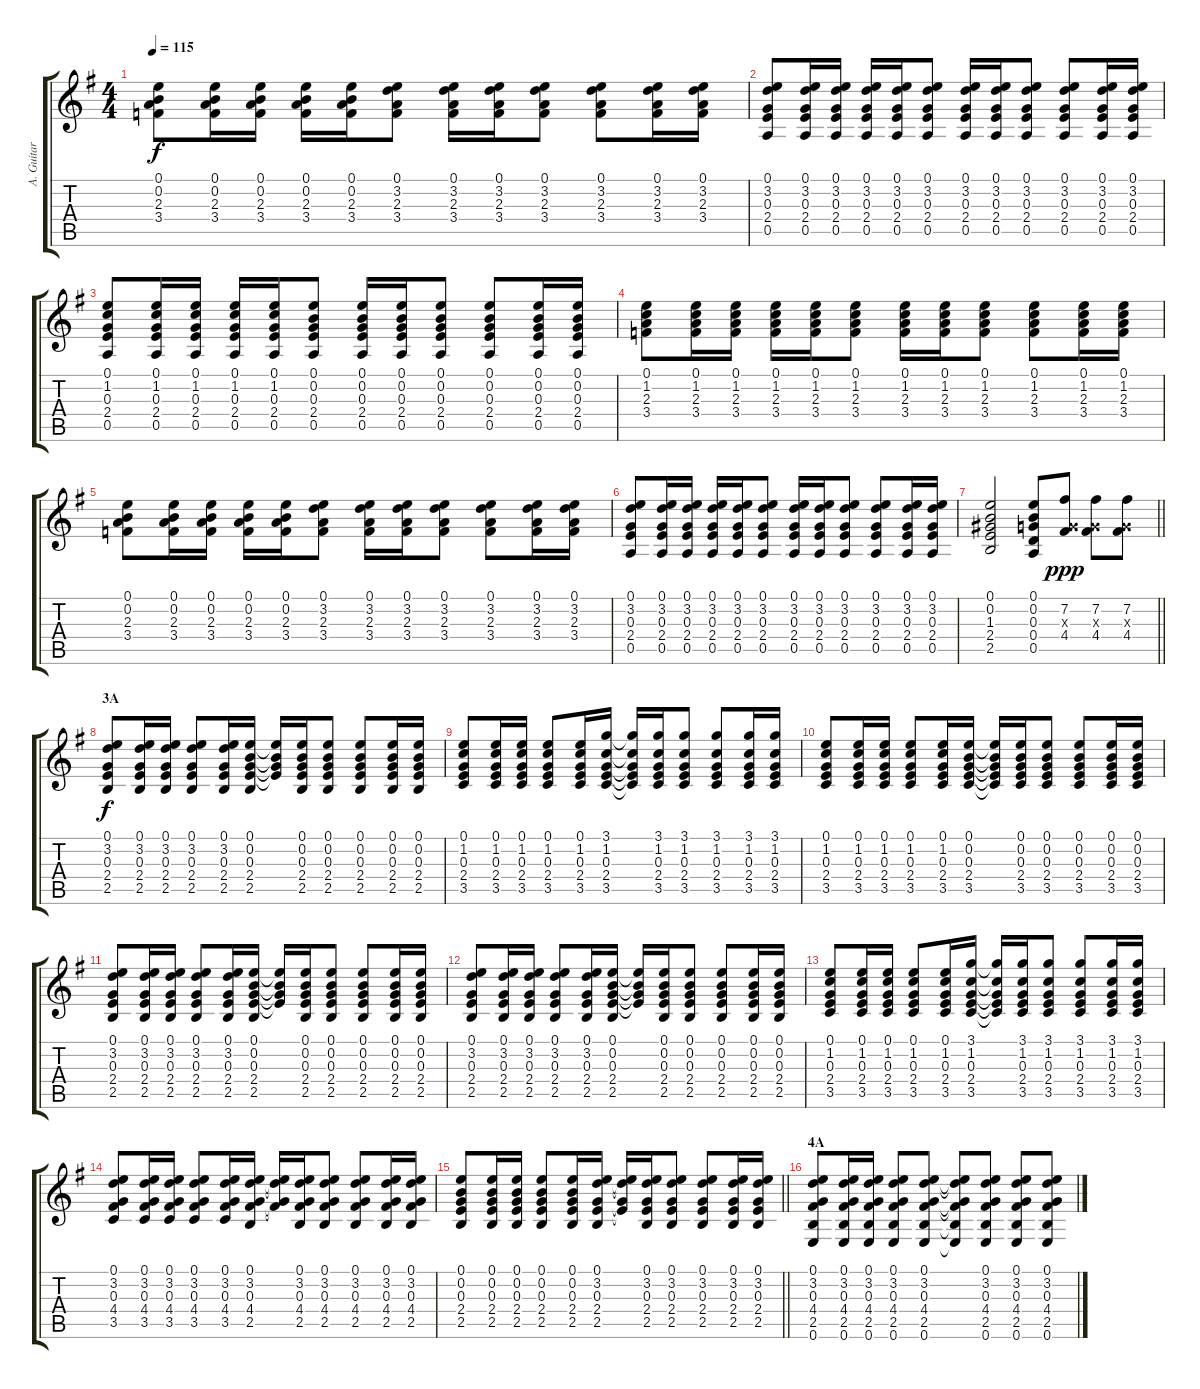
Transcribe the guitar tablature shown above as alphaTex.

\track ("A. Guitar II" "A. Guitar ") {instrument acousticguitarsteel}
\staff {score tabs}
\tuning (E4 B3 G3 D3 A2 E2) {hide}
\ts (4 4)
\tempo 115
\clef g2
\ks g
(0.1 0.2 2.3 3.4).8{dy f} (0.1 0.2 2.3 3.4).16 (0.1 0.2 2.3 3.4).16 (0.1 0.2 2.3 3.4).16 (0.1 0.2 2.3 3.4).16 (0.1 3.2 2.3 3.4).8 (0.1 3.2 2.3 3.4).16 (0.1 3.2 2.3 3.4).16 (0.1 3.2 2.3 3.4).8 (0.1 3.2 2.3 3.4).8 (0.1 3.2 2.3 3.4).16 (0.1 3.2 2.3 3.4).16 |
(0.1 3.2 0.3 2.4 0.5).8 (0.1 3.2 0.3 2.4 0.5).16 (0.1 3.2 0.3 2.4 0.5).16 (0.1 3.2 0.3 2.4 0.5).16 (0.1 3.2 0.3 2.4 0.5).16 (0.1 3.2 0.3 2.4 0.5).8 (0.1 3.2 0.3 2.4 0.5).16 (0.1 3.2 0.3 2.4 0.5).16 (0.1 3.2 0.3 2.4 0.5).8 (0.1 3.2 0.3 2.4 0.5).8 (0.1 3.2 0.3 2.4 0.5).16 (0.1 3.2 0.3 2.4 0.5).16 |
(0.1 1.2 0.3 2.4 0.5).8 (0.1 1.2 0.3 2.4 0.5).16 (0.1 1.2 0.3 2.4 0.5).16 (0.1 1.2 0.3 2.4 0.5).16 (0.1 1.2 0.3 2.4 0.5).16 (0.1 0.2 0.3 2.4 0.5).8 (0.1 0.2 0.3 2.4 0.5).16 (0.1 0.2 0.3 2.4 0.5).16 (0.1 0.2 0.3 2.4 0.5).8 (0.1 0.2 0.3 2.4 0.5).8 (0.1 0.2 0.3 2.4 0.5).16 (0.1 0.2 0.3 2.4 0.5).16 |
(0.1 1.2 2.3 3.4).8 (0.1 1.2 2.3 3.4).16 (0.1 1.2 2.3 3.4).16 (0.1 1.2 2.3 3.4).16 (0.1 1.2 2.3 3.4).16 (0.1 1.2 2.3 3.4).8 (0.1 1.2 2.3 3.4).16 (0.1 1.2 2.3 3.4).16 (0.1 1.2 2.3 3.4).8 (0.1 1.2 2.3 3.4).8 (0.1 1.2 2.3 3.4).16 (0.1 1.2 2.3 3.4).16 |
(0.1 0.2 2.3 3.4).8 (0.1 0.2 2.3 3.4).16 (0.1 0.2 2.3 3.4).16 (0.1 0.2 2.3 3.4).16 (0.1 0.2 2.3 3.4).16 (0.1 3.2 2.3 3.4).8 (0.1 3.2 2.3 3.4).16 (0.1 3.2 2.3 3.4).16 (0.1 3.2 2.3 3.4).8 (0.1 3.2 2.3 3.4).8 (0.1 3.2 2.3 3.4).16 (0.1 3.2 2.3 3.4).16 |
(0.1 3.2 0.3 2.4 0.5).8 (0.1 3.2 0.3 2.4 0.5).16 (0.1 3.2 0.3 2.4 0.5).16 (0.1 3.2 0.3 2.4 0.5).16 (0.1 3.2 0.3 2.4 0.5).16 (0.1 3.2 0.3 2.4 0.5).8 (0.1 3.2 0.3 2.4 0.5).16 (0.1 3.2 0.3 2.4 0.5).16 (0.1 3.2 0.3 2.4 0.5).8 (0.1 3.2 0.3 2.4 0.5).8 (0.1 3.2 0.3 2.4 0.5).16 (0.1 3.2 0.3 2.4 0.5).16 |
\barLineRight lightlight
(0.1 0.2 1.3 2.4 2.5).2 (0.1 0.2 0.3 0.4 0.5).8 (7.2 0.3{x} 4.4).8{dy ppp} (7.2 0.3{x} 4.4).8 (7.2 0.3{x} 4.4).8 |
\section ("" "3A")
(0.1 3.2 0.3 2.4 2.5).8{dy f} (0.1 3.2 0.3 2.4 2.5).16 (0.1 3.2 0.3 2.4 2.5).16 (0.1 3.2 0.3 2.4 2.5).8 (0.1 3.2 0.3 2.4 2.5).16 (0.1 0.2 0.3 2.4 2.5).16 (0.1{t} 0.2{t} 0.3{t} 2.4{t}).16 (0.1 0.2 0.3 2.4 2.5).16 (0.1 0.2 0.3 2.4 2.5).8 (0.1 0.2 0.3 2.4 2.5).8 (0.1 0.2 0.3 2.4 2.5).16 (0.1 0.2 0.3 2.4 2.5).16 |
(0.1 1.2 0.3 2.4 3.5).8 (0.1 1.2 0.3 2.4 3.5).16 (0.1 1.2 0.3 2.4 3.5).16 (0.1 1.2 0.3 2.4 3.5).8 (0.1 1.2 0.3 2.4 3.5).16 (3.1 1.2 0.3 2.4 3.5).16 (3.1{t} 1.2{t} 0.3{t} 2.4{t} 3.5{t}).16 (3.1 1.2 0.3 2.4 3.5).16 (3.1 1.2 0.3 2.4 3.5).8 (3.1 1.2 0.3 2.4 3.5).8 (3.1 1.2 0.3 2.4 3.5).16 (3.1 1.2 0.3 2.4 3.5).16 |
(0.1 1.2 0.3 2.4 3.5).8 (0.1 1.2 0.3 2.4 3.5).16 (0.1 1.2 0.3 2.4 3.5).16 (0.1 1.2 0.3 2.4 3.5).8 (0.1 1.2 0.3 2.4 3.5).16 (0.1 0.2 0.3 2.4 3.5).16 (0.1{t} 0.2{t} 0.3{t} 2.4{t} 3.5{t}).16 (0.1 0.2 0.3 2.4 3.5).16 (0.1 0.2 0.3 2.4 3.5).8 (0.1 0.2 0.3 2.4 3.5).8 (0.1 0.2 0.3 2.4 3.5).16 (0.1 0.2 0.3 2.4 3.5).16 |
(0.1 3.2 0.3 2.4 2.5).8 (0.1 3.2 0.3 2.4 2.5).16 (0.1 3.2 0.3 2.4 2.5).16 (0.1 3.2 0.3 2.4 2.5).8 (0.1 3.2 0.3 2.4 2.5).16 (0.1 0.2 0.3 2.4 2.5).16 (0.1{t} 0.2{t} 0.3{t} 2.4{t}).16 (0.1 0.2 0.3 2.4 2.5).16 (0.1 0.2 0.3 2.4 2.5).8 (0.1 0.2 0.3 2.4 2.5).8 (0.1 0.2 0.3 2.4 2.5).16 (0.1 0.2 0.3 2.4 2.5).16 |
(0.1 3.2 0.3 2.4 2.5).8 (0.1 3.2 0.3 2.4 2.5).16 (0.1 3.2 0.3 2.4 2.5).16 (0.1 3.2 0.3 2.4 2.5).8 (0.1 3.2 0.3 2.4 2.5).16 (0.1 0.2 0.3 2.4 2.5).16 (0.1{t} 0.2{t} 0.3{t} 2.4{t}).16 (0.1 0.2 0.3 2.4 2.5).16 (0.1 0.2 0.3 2.4 2.5).8 (0.1 0.2 0.3 2.4 2.5).8 (0.1 0.2 0.3 2.4 2.5).16 (0.1 0.2 0.3 2.4 2.5).16 |
(0.1 1.2 0.3 2.4 3.5).8 (0.1 1.2 0.3 2.4 3.5).16 (0.1 1.2 0.3 2.4 3.5).16 (0.1 1.2 0.3 2.4 3.5).8 (0.1 1.2 0.3 2.4 3.5).16 (3.1 1.2 0.3 2.4 3.5).16 (3.1{t} 1.2{t} 0.3{t} 2.4{t} 3.5{t}).16 (3.1 1.2 0.3 2.4 3.5).16 (3.1 1.2 0.3 2.4 3.5).8 (3.1 1.2 0.3 2.4 3.5).8 (3.1 1.2 0.3 2.4 3.5).16 (3.1 1.2 0.3 2.4 3.5).16 |
(0.1 3.2 0.3 4.4 3.5).8 (0.1 3.2 0.3 4.4 3.5).16 (0.1 3.2 0.3 4.4 3.5).16 (0.1 3.2 0.3 4.4 3.5).8 (0.1 3.2 0.3 4.4 3.5).16 (0.1 3.2 0.3 4.4 2.5).16 (0.1{t} 3.2{t} 0.3{t} 4.4{t}).16 (0.1 3.2 0.3 4.4 2.5).16 (0.1 3.2 0.3 4.4 2.5).8 (0.1 3.2 0.3 4.4 2.5).8 (0.1 3.2 0.3 4.4 2.5).16 (0.1 3.2 0.3 4.4 2.5).16 |
\barLineRight lightlight
(0.1 0.2 0.3 2.4 2.5).8 (0.1 0.2 0.3 2.4 2.5).16 (0.1 0.2 0.3 2.4 2.5).16 (0.1 0.2 0.3 2.4 2.5).8 (0.1 0.2 0.3 2.4 2.5).16 (0.1 3.2 0.3 2.4 2.5).16 (0.1{t} 3.2{t} 0.3{t} 2.4{t}).16 (0.1 3.2 0.3 2.4 2.5).16 (0.1 3.2 0.3 2.4 2.5).8 (0.1 3.2 0.3 2.4 2.5).8 (0.1 3.2 0.3 2.4 2.5).16 (0.1 3.2 0.3 2.4 2.5).16 |
\section ("" "4A")
(0.1 3.2 0.3 4.4 2.5 0.6).8 (0.1 3.2 0.3 4.4 2.5 0.6).16 (0.1 3.2 0.3 4.4 2.5 0.6).16 (0.1 3.2 0.3 4.4 2.5 0.6).8 (0.1 3.2 0.3 4.4 2.5 0.6).8 (0.1{t} 3.2{t} 0.3{t} 4.4{t} 2.5{t} 0.6{t}).8 (0.1 3.2 0.3 4.4 2.5 0.6).8 (0.1 3.2 0.3 4.4 2.5 0.6).8 (0.1 3.2 0.3 4.4 2.5 0.6).8
